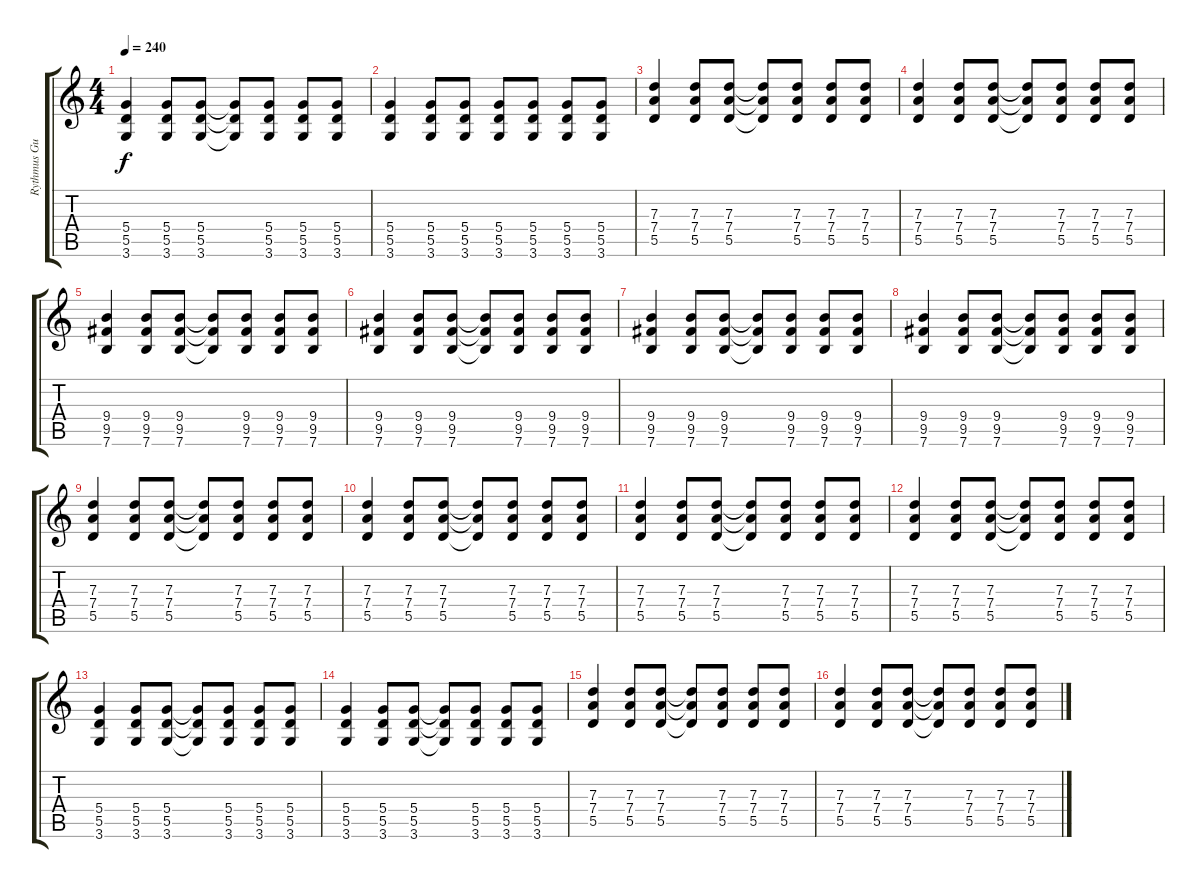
\track ("Rythmus Guitar" "Rythmus Gu") {instrument distortionguitar}
\staff {score tabs}
\tuning (E4 B3 G3 D3 A2 E2) {hide}
\ts (4 4)
\tempo 240
\clef g2
\ks c
(5.4 5.5 3.6).4{dy f} (5.4 5.5 3.6).8 (5.4 5.5 3.6).8 (5.4{t} 5.5{t} 3.6{t}).8 (5.4 5.5 3.6).8 (5.4 5.5 3.6).8 (5.4 5.5 3.6).8 |
(5.4 5.5 3.6).4 (5.4 5.5 3.6).8 (5.4 5.5 3.6).8 (5.4 5.5 3.6).8 (5.4 5.5 3.6).8 (5.4 5.5 3.6).8 (5.4 5.5 3.6).8 |
(7.3 7.4 5.5).4 (7.3 7.4 5.5).8 (7.3 7.4 5.5).8 (7.3{t} 7.4{t} 5.5{t}).8 (7.3 7.4 5.5).8 (7.3 7.4 5.5).8 (7.3 7.4 5.5).8 |
(7.3 7.4 5.5).4 (7.3 7.4 5.5).8 (7.3 7.4 5.5).8 (7.3{t} 7.4{t} 5.5{t}).8 (7.3 7.4 5.5).8 (7.3 7.4 5.5).8 (7.3 7.4 5.5).8 |
(9.4 9.5 7.6).4 (9.4 9.5 7.6).8 (9.4 9.5 7.6).8 (9.4{t} 9.5{t} 7.6{t}).8 (9.4 9.5 7.6).8 (9.4 9.5 7.6).8 (9.4 9.5 7.6).8 |
(9.4 9.5 7.6).4 (9.4 9.5 7.6).8 (9.4 9.5 7.6).8 (9.4{t} 9.5{t} 7.6{t}).8 (9.4 9.5 7.6).8 (9.4 9.5 7.6).8 (9.4 9.5 7.6).8 |
(9.4 9.5 7.6).4 (9.4 9.5 7.6).8 (9.4 9.5 7.6).8 (9.4{t} 9.5{t} 7.6{t}).8 (9.4 9.5 7.6).8 (9.4 9.5 7.6).8 (9.4 9.5 7.6).8 |
(9.4 9.5 7.6).4 (9.4 9.5 7.6).8 (9.4 9.5 7.6).8 (9.4{t} 9.5{t} 7.6{t}).8 (9.4 9.5 7.6).8 (9.4 9.5 7.6).8 (9.4 9.5 7.6).8 |
(7.3 7.4 5.5).4 (7.3 7.4 5.5).8 (7.3 7.4 5.5).8 (7.3{t} 7.4{t} 5.5{t}).8 (7.3 7.4 5.5).8 (7.3 7.4 5.5).8 (7.3 7.4 5.5).8 |
(7.3 7.4 5.5).4 (7.3 7.4 5.5).8 (7.3 7.4 5.5).8 (7.3{t} 7.4{t} 5.5{t}).8 (7.3 7.4 5.5).8 (7.3 7.4 5.5).8 (7.3 7.4 5.5).8 |
(7.3 7.4 5.5).4 (7.3 7.4 5.5).8 (7.3 7.4 5.5).8 (7.3{t} 7.4{t} 5.5{t}).8 (7.3 7.4 5.5).8 (7.3 7.4 5.5).8 (7.3 7.4 5.5).8 |
(7.3 7.4 5.5).4 (7.3 7.4 5.5).8 (7.3 7.4 5.5).8 (7.3{t} 7.4{t} 5.5{t}).8 (7.3 7.4 5.5).8 (7.3 7.4 5.5).8 (7.3 7.4 5.5).8 |
(5.4 5.5 3.6).4 (5.4 5.5 3.6).8 (5.4 5.5 3.6).8 (5.4{t} 5.5{t} 3.6{t}).8 (5.4 5.5 3.6).8 (5.4 5.5 3.6).8 (5.4 5.5 3.6).8 |
(5.4 5.5 3.6).4 (5.4 5.5 3.6).8 (5.4 5.5 3.6).8 (5.4{t} 5.5{t} 3.6{t}).8 (5.4 5.5 3.6).8 (5.4 5.5 3.6).8 (5.4 5.5 3.6).8 |
(7.3 7.4 5.5).4 (7.3 7.4 5.5).8 (7.3 7.4 5.5).8 (7.3{t} 7.4{t} 5.5{t}).8 (7.3 7.4 5.5).8 (7.3 7.4 5.5).8 (7.3 7.4 5.5).8 |
(7.3 7.4 5.5).4 (7.3 7.4 5.5).8 (7.3 7.4 5.5).8 (7.3{t} 7.4{t} 5.5{t}).8 (7.3 7.4 5.5).8 (7.3 7.4 5.5).8 (7.3 7.4 5.5).8
